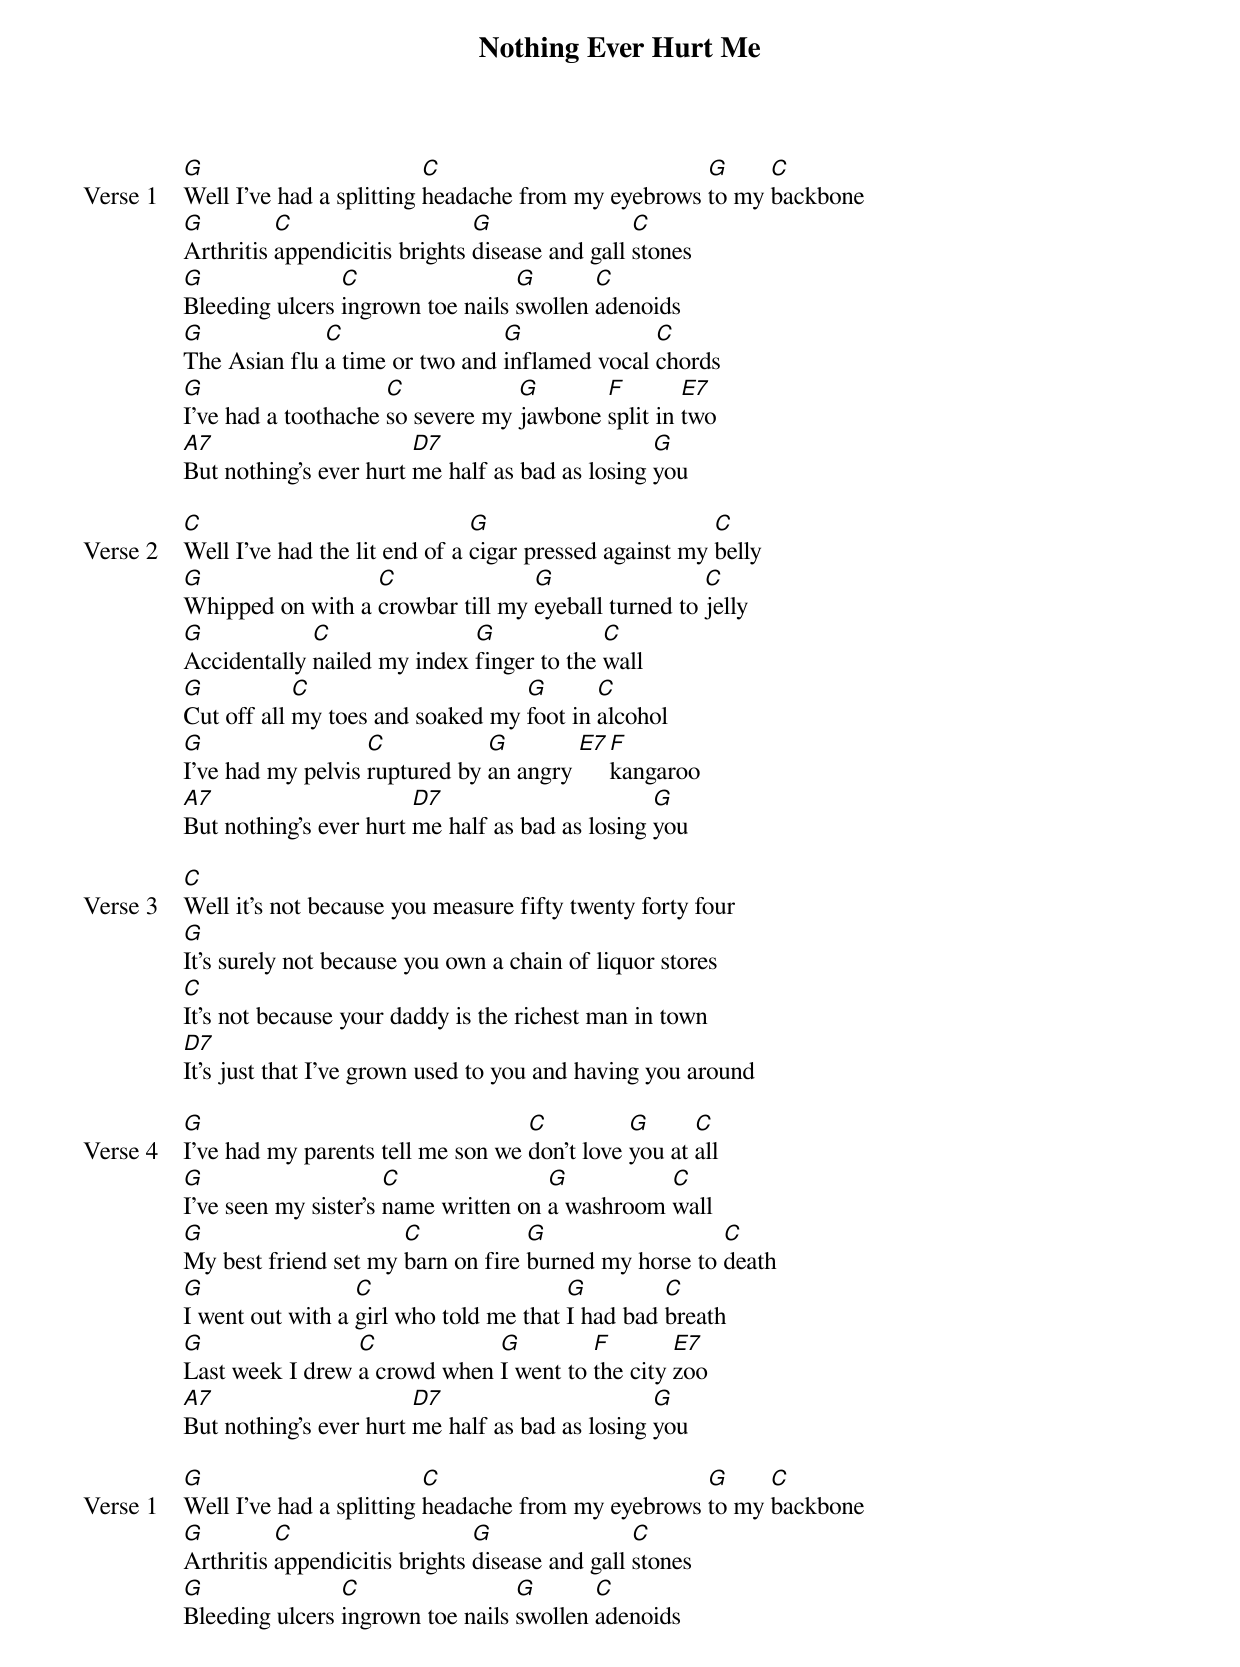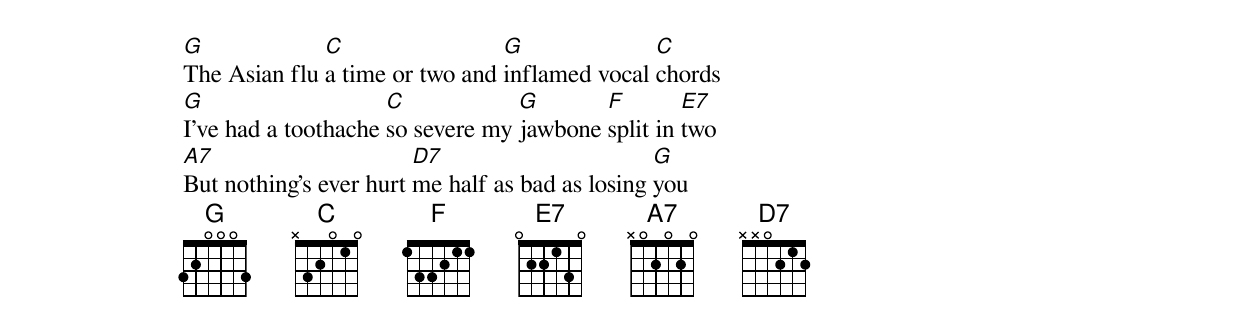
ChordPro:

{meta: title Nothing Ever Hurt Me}
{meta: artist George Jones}
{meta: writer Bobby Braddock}

{start_of_verse: Verse 1}
[G]Well I've had a splitting [C]headache from my eyebrows [G]to my [C]backbone
[G]Arthritis [C]appendicitis brights [G]disease and gall [C]stones
[G]Bleeding ulcers [C]ingrown toe nails [G]swollen [C]adenoids
[G]The Asian flu [C]a time or two and [G]inflamed vocal [C]chords
[G]I've had a toothache [C]so severe my [G]jawbone [F]split in [E7]two
[A7]But nothing's ever hurt [D7]me half as bad as losing [G]you
{end_of_verse}

{start_of_verse: Verse 2}
[C]Well I've had the lit end of a [G]cigar pressed against my [C]belly
[G]Whipped on with a [C]crowbar till my [G]eyeball turned to [C]jelly
[G]Accidentally [C]nailed my index [G]finger to the [C]wall
[G]Cut off all [C]my toes and soaked my [G]foot in [C]alcohol
[G]I've had my pelvis [C]ruptured by [G]an angry [E7][F]kangaroo
[A7]But nothing's ever hurt [D7]me half as bad as losing [G]you
{end_of_verse}

{start_of_verse: Verse 3}
[C]Well it's not because you measure fifty twenty forty four
[G]It's surely not because you own a chain of liquor stores
[C]It's not because your daddy is the richest man in town
[D7]It's just that I've grown used to you and having you around
{end_of_verse}

{start_of_verse: Verse 4}
[G]I've had my parents tell me son we [C]don't love [G]you at [C]all
[G]I've seen my sister's [C]name written on [G]a washroom [C]wall
[G]My best friend set my [C]barn on fire [G]burned my horse to [C]death
[G]I went out with a [C]girl who told me that [G]I had bad [C]breath
[G]Last week I drew [C]a crowd when [G]I went to [F]the city [E7]zoo
[A7]But nothing's ever hurt [D7]me half as bad as losing [G]you
{end_of_verse}

{start_of_verse: Verse 1}
[G]Well I've had a splitting [C]headache from my eyebrows [G]to my [C]backbone
[G]Arthritis [C]appendicitis brights [G]disease and gall [C]stones
[G]Bleeding ulcers [C]ingrown toe nails [G]swollen [C]adenoids
[G]The Asian flu [C]a time or two and [G]inflamed vocal [C]chords
[G]I've had a toothache [C]so severe my [G]jawbone [F]split in [E7]two
[A7]But nothing's ever hurt [D7]me half as bad as losing [G]you
{end_of_verse}
